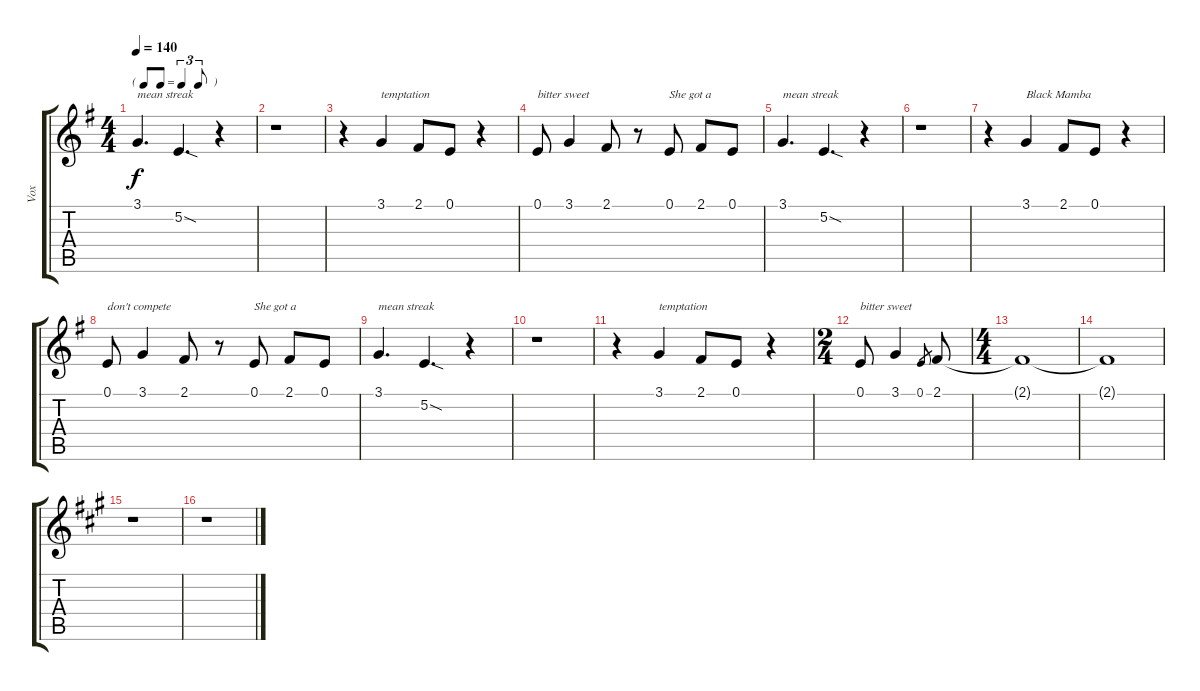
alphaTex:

\track ("Vox" "Vox") {instrument violin}
\staff {score tabs}
\tuning (E4 B3 G3 D3 A2 E2) {hide}
\ts (4 4)
\tf triplet8th
\tempo 140
\clef g2
\ks eminor
3.1.4{d txt "mean streak" dy f} 5.2{sod}.4{d} r.4 |
r.1 |
r.4 3.1.4{txt "temptation"} 2.1.8 0.1.8 r.4 |
0.1.8{txt "bitter sweet"} 3.1.4 2.1.8 r.8 0.1.8{txt "She got a"} 2.1.8 0.1.8 |
3.1.4{d txt "mean streak"} 5.2{sod}.4{d} r.4 |
r.1 |
r.4 3.1.4{txt "Black Mamba"} 2.1.8 0.1.8 r.4 |
0.1.8{txt "don't compete"} 3.1.4 2.1.8 r.8 0.1.8{txt "She got a"} 2.1.8 0.1.8 |
3.1.4{d txt "mean streak"} 5.2{sod}.4{d} r.4 |
r.1 |
r.4 3.1.4{txt "temptation"} 2.1.8 0.1.8 r.4 |
\ts (2 4)
0.1.8{txt "bitter sweet"} 3.1.4 0.1.8{gr} 2.1.8 |
\ts (4 4)
2.1{t}.1 |
2.1{t}.1 |
\ks f#minor
r.1 |
r.1
